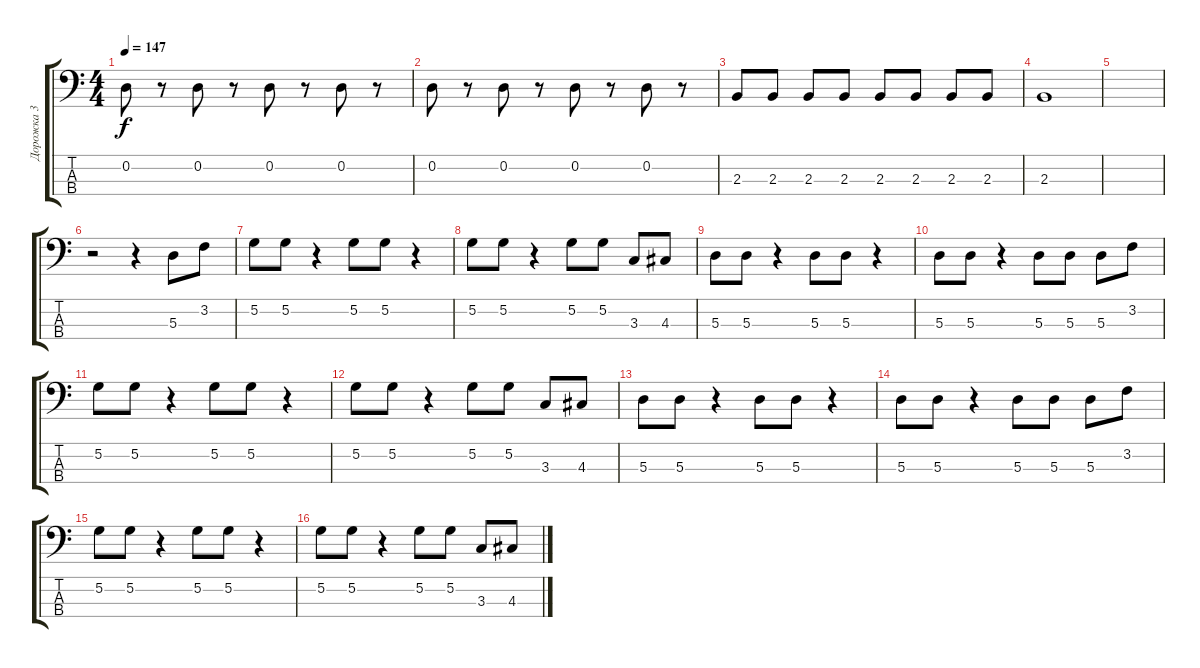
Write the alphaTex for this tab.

\track ("Дорожка 3" "Дорожка 3") {instrument electricbasspick}
\staff {score tabs}
\tuning (G2 D2 A1 E1) {hide}
\ts (4 4)
\tempo 147
\clef f4
\ks c
0.2.8{dy f} r.8 0.2.8 r.8 0.2.8 r.8 0.2.8 r.8 |
0.2.8 r.8 0.2.8 r.8 0.2.8 r.8 0.2.8 r.8 |
2.3.8 2.3.8 2.3.8 2.3.8 2.3.8 2.3.8 2.3.8 2.3.8 |
2.3.1 |
|
r.2 r.4 5.3.8 3.2.8 |
5.2.8 5.2.8 r.4 5.2.8 5.2.8 r.4 |
5.2.8 5.2.8 r.4 5.2.8 5.2.8 3.3.8 4.3.8 |
5.3.8 5.3.8 r.4 5.3.8 5.3.8 r.4 |
5.3.8 5.3.8 r.4 5.3.8 5.3.8 5.3.8 3.2.8 |
5.2.8 5.2.8 r.4 5.2.8 5.2.8 r.4 |
5.2.8 5.2.8 r.4 5.2.8 5.2.8 3.3.8 4.3.8 |
5.3.8 5.3.8 r.4 5.3.8 5.3.8 r.4 |
5.3.8 5.3.8 r.4 5.3.8 5.3.8 5.3.8 3.2.8 |
5.2.8 5.2.8 r.4 5.2.8 5.2.8 r.4 |
5.2.8 5.2.8 r.4 5.2.8 5.2.8 3.3.8 4.3.8
